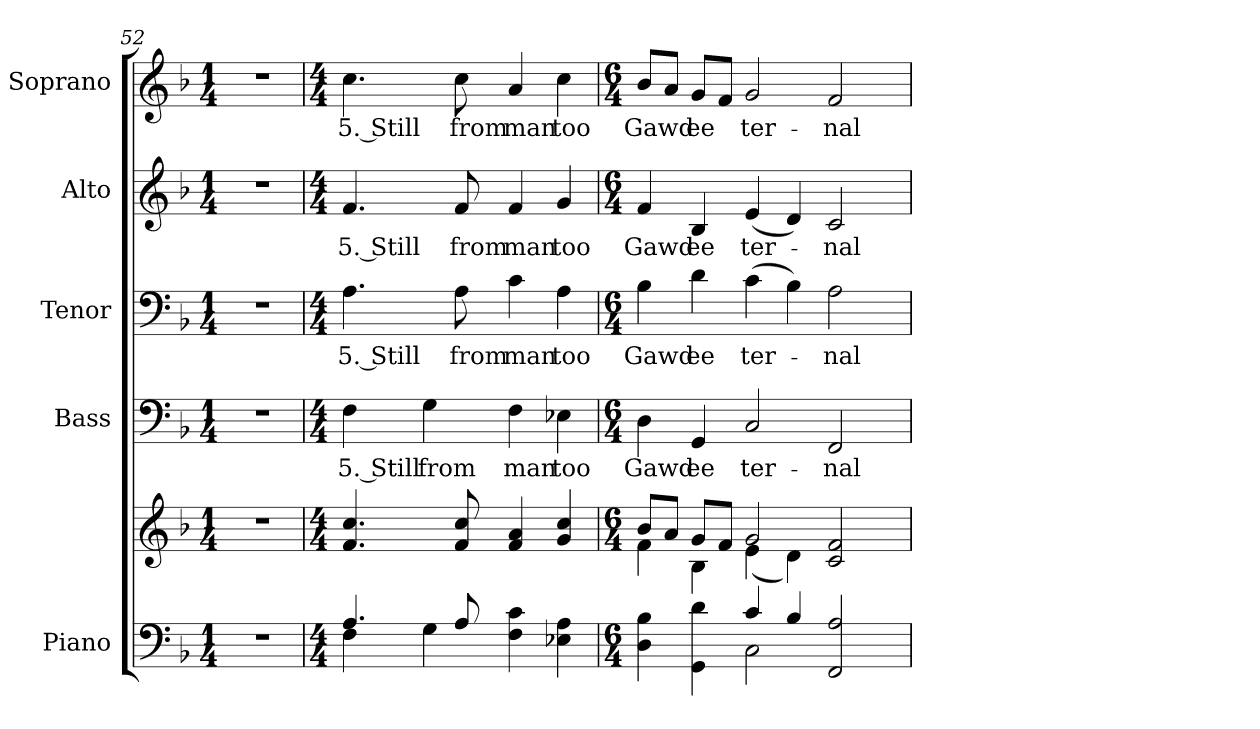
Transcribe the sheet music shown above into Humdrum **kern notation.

**kern	**kern	**kern	**text	**kern	**text	**kern	**text	**kern	**text
*part5	*part5	*part4	*part4	*part3	*part3	*part2	*part2	*part1	*part1
*staff6	*staff5	*staff4	*staff4	*staff3	*staff3	*staff2	*staff2	*staff1	*staff1
*I"Piano	*	*I"Bass	*	*I"Tenor	*	*I"Alto	*	*I"Soprano	*
*I'Pno.	*	*I'B.	*	*I'T.	*	*I'A.	*	*I'S.	*
*clefF4	*clefG2	*clefF4	*	*clefF4	*	*clefG2	*	*clefG2	*
*k[b-]	*k[b-]	*k[b-]	*	*k[b-]	*	*k[b-]	*	*k[b-]	*
*F:	*F:	*F:	*	*F:	*	*F:	*	*F:	*
*M1/4	*M1/4	*M1/4	*	*M1/4	*	*M1/4	*	*M1/4	*
=52	=52	=52	=52	=52	=52	=52	=52	=52	=52
!LO:N:vis=1	!LO:N:vis=1	!LO:N:vis=1	!	!LO:N:vis=1	!	!LO:N:vis=1	!	!LO:N:vis=1	!
4r	4r	4r	.	4r	.	4r	.	4r	.
!!LO:PB:g=z
=53	=53	=53	=53	=53	=53	=53	=53	=53	=53
*M4/4	*M4/4	*M4/4	*	*M4/4	*	*M4/4	*	*M4/4	*
*^	*	*	*	*	*	*	*	*	*
!	!	!	!	!LO:LY:b:color=#000000	!	!	!	!	!	!
!	!	!	!	!	!	!LO:LY:b:color=#000000	!	!	!	!
!	!	!	!	!	!	!	!	!LO:LY:b:color=#000000	!	!
!	!	!	!	!	!	!	!	!	!	!LO:LY:b:color=#000000
4.Ai/	4Fi\	4.fi/ 4.cci	4Fi\	5. Still	4.Ai\	5. Still	4.fi/	5. Still	4.cci\	5. Still
!	!	!	!	!LO:LY:b:color=#000000	!	!	!	!	!	!
.	4Gi\	.	4Gi\	from	.	.	.	.	.	.
!	!	!	!	!	!	!LO:LY:b:color=#000000	!	!	!	!
!	!	!	!	!	!	!	!	!LO:LY:b:color=#000000	!	!
!	!	!	!	!	!	!	!	!	!	!LO:LY:b:color=#000000
8Ai/	.	8fi/ 8cci	.	.	8Ai\	from	8fi/	from	8cci\	from
!	!	!	!	!LO:LY:b:color=#000000	!	!	!	!	!	!
!	!	!	!	!	!	!LO:LY:b:color=#000000	!	!	!	!
!	!	!	!	!	!	!	!	!LO:LY:b:color=#000000	!	!
!	!	!	!	!	!	!	!	!	!	!LO:LY:b:color=#000000
4Fi\ 4ci	2ryy	4fi/ 4ai	4Fi\	man	4ci\	man	4fi/	man	4ai/	man
!	!	!	!	!LO:LY:b:color=#000000	!	!	!	!	!	!
!	!	!	!	!	!	!LO:LY:b:color=#000000	!	!	!	!
!	!	!	!	!	!	!	!	!LO:LY:b:color=#000000	!	!
!	!	!	!	!	!	!	!	!	!	!LO:LY:b:color=#000000
4E-Xi\ 4Ai	.	4gi/ 4cci	4E-Xi\	too	4Ai\	too	4gi/	too	4cci\	too
=54	=54	=54	=54	=54	=54	=54	=54	=54	=54	=54
*M6/4	*	*M6/4	*M6/4	*	*M6/4	*	*M6/4	*	*M6/4	*
*	*	*^	*	*	*	*	*	*	*	*
!	!	!	!	!	!LO:LY:b:color=#000000	!	!	!	!	!	!
!	!	!	!	!	!	!	!LO:LY:b:color=#000000	!	!	!	!
!	!	!	!	!	!	!	!	!	!LO:LY:b:color=#000000	!	!
!	!	!	!	!	!	!	!	!	!	!	!LO:LY:b:color=#000000
4Di\ 4B-i	4ryy	8b-i/L	4fi\	4Di\	Gawd	4B-i\	Gawd	4fi/	Gawd	8b-i/L	Gawd
.	.	8ai/J	.	.	.	.	.	.	.	8ai/J	.
!	!	!	!	!	!LO:LY:b:color=#000000	!	!	!	!	!	!
!	!	!	!	!	!	!	!LO:LY:b:color=#000000	!	!	!	!
!	!	!	!	!	!	!	!	!	!LO:LY:b:color=#000000	!	!
!	!	!	!	!	!	!	!	!	!	!	!LO:LY:b:color=#000000
4GGi\ 4di	4ryy	8gi/L	4B-i\	4GGi/	ee	4di\	ee	4B-i/	ee	8gi/L	ee
.	.	8fi/J	.	.	.	.	.	.	.	8fi/J	.
!	!	!	!	!	!LO:LY:b:color=#000000	!	!	!	!	!	!
!	!	!	!	!	!	!	!LO:LY:b:color=#000000	!	!	!	!
!	!	!	!	!	!	!	!	!	!LO:LY:b:color=#000000	!	!
!	!	!	!	!	!	!	!	!	!	!	!LO:LY:b:color=#000000
4ci/	2Ci\	2gi/	(4ei\	2Ci/	ter-	(4ci\	ter-	(4ei/	ter-	2gi/	ter-
4B-i/	.	.	4di\)	.	.	4B-i\)	.	4di/)	.	.	.
!	!	!	!	!	!LO:LY:b:color=#000000	!	!	!	!	!	!
!	!	!	!	!	!	!	!LO:LY:b:color=#000000	!	!	!	!
!	!	!	!	!	!	!	!	!	!LO:LY:b:color=#000000	!	!
!	!	!	!	!	!	!	!	!	!	!	!LO:LY:b:color=#000000
2FFi/ 2Ai	4ryy	2ci/ 2fi	4ryy	2FFi/	-nal	2Ai\	-nal	2ci/	-nal	2fi/	-nal
.	4ryy	.	4ryy	.	.	.	.	.	.	.	.
*v	*v	*	*	*	*	*	*	*	*	*	*
*	*v	*v	*	*	*	*	*	*	*	*
=	=	=	=	=	=	=	=	=	=
*-	*-	*-	*-	*-	*-	*-	*-	*-	*-
